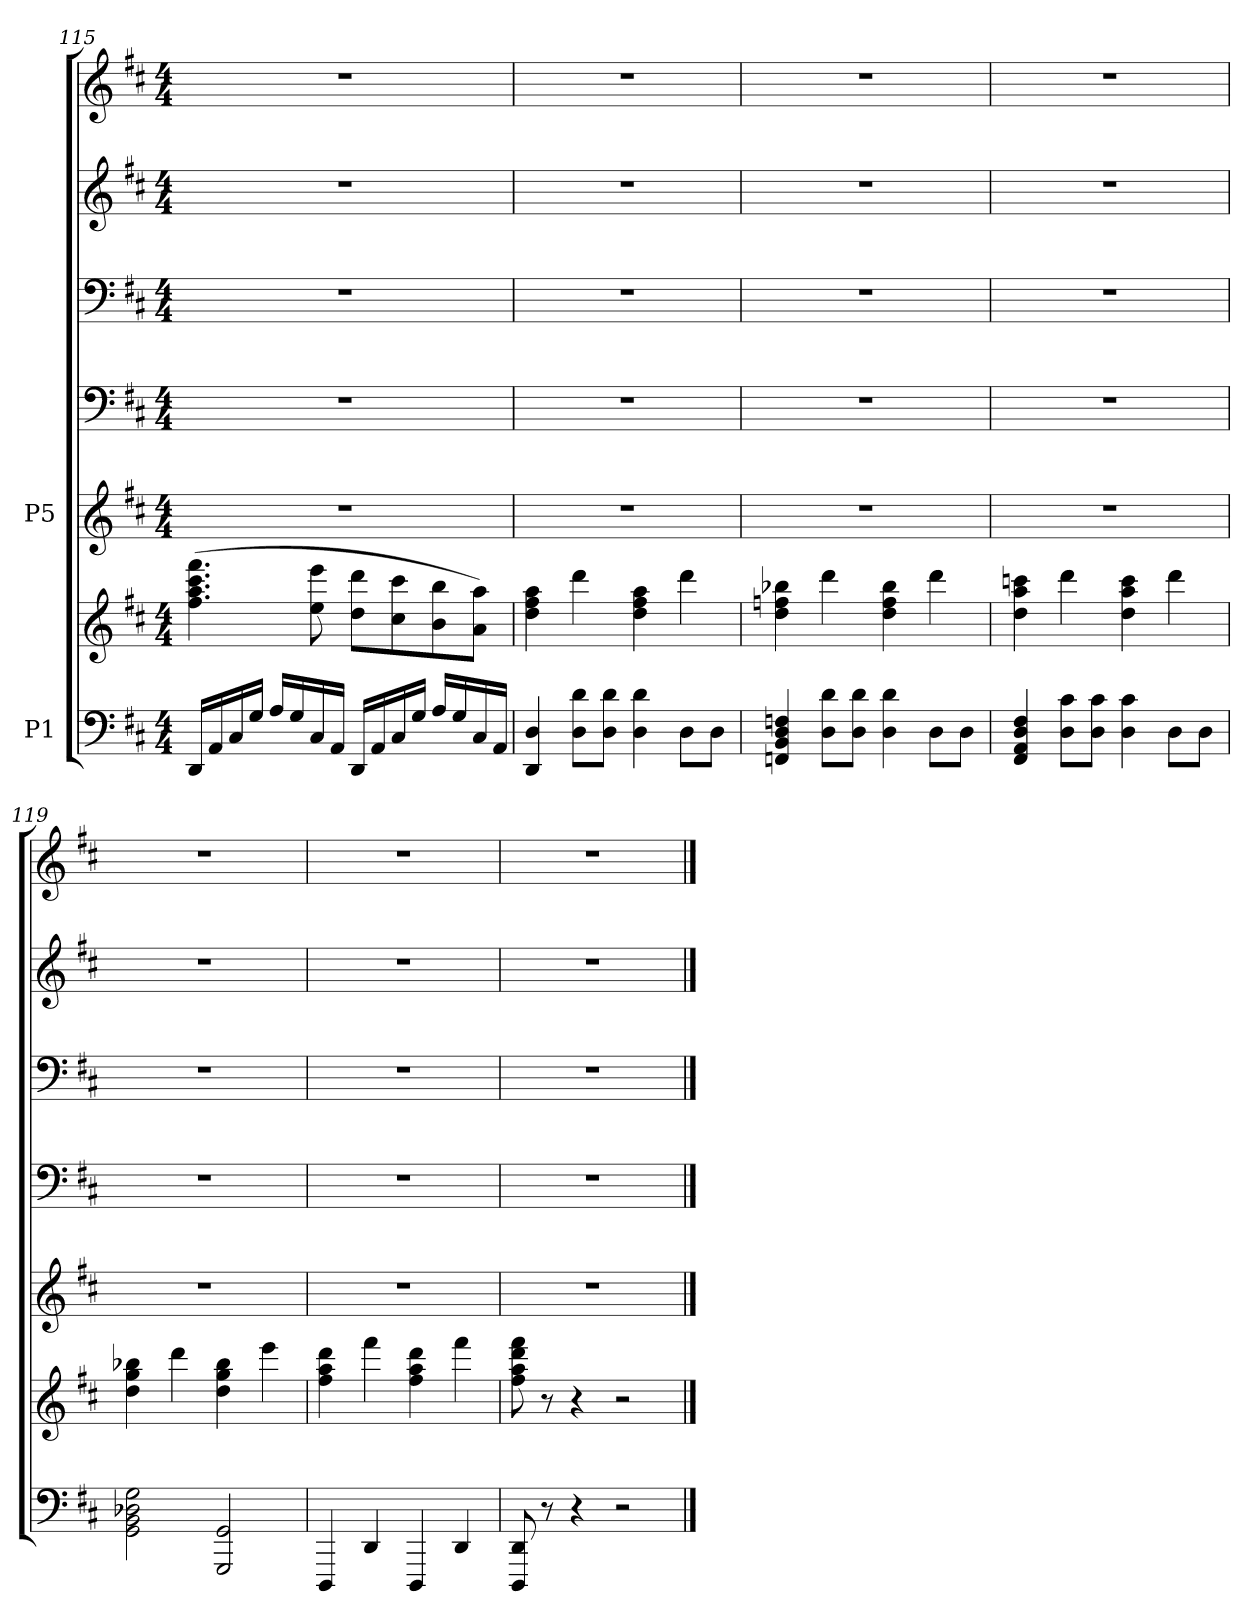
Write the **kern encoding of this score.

**kern	**kern	**kern	**kern	**kern	**kern	**kern
*part5	*part5	*part4	*part4	*part3	*part2	*part1
*staff7	*staff6	*staff5	*staff4	*staff3	*staff2	*staff1
*I"P1	*	*I"P5	*	*	*	*
*clefF4	*clefG2	*clefG2	*clefF4	*clefF4	*clefG2	*clefG2
*	*	*	*	*	*ITrd7c12	*
*k[f#c#]	*k[f#c#]	*k[f#c#]	*k[f#c#]	*k[f#c#]	*k[f#c#]	*k[f#c#]
*D:	*D:	*D:	*D:	*D:	*D:	*D:
*M4/4	*M4/4	*M4/4	*M4/4	*M4/4	*M4/4	*M4/4
=115	=115	=115	=115	=115	=115	=115
16DD/LL	(>4.ff#\ 4.aa\ 4.ccc#\ 4.fff#\	1r	1r	1r	1r	1r
16AA/	.	.	.	.	.	.
16C#/	.	.	.	.	.	.
16G/JJ	.	.	.	.	.	.
16A/LL	.	.	.	.	.	.
16G/	.	.	.	.	.	.
16C#/	8ee\ 8eee\	.	.	.	.	.
16AA/JJ	.	.	.	.	.	.
16DD/LL	8dd\ 8ddd\L	.	.	.	.	.
16AA/	.	.	.	.	.	.
16C#/	8cc#\ 8ccc#\	.	.	.	.	.
16G/JJ	.	.	.	.	.	.
16A/LL	8b\ 8bb\	.	.	.	.	.
16G/	.	.	.	.	.	.
16C#/	8a\ 8aa\J)	.	.	.	.	.
16AA/JJ	.	.	.	.	.	.
=116	=116	=116	=116	=116	=116	=116
4DD/ 4D/	4dd\ 4ff#\ 4aa\	1r	1r	1r	1r	1r
8D\ 8d\L	4ddd\	.	.	.	.	.
8D\ 8d\J	.	.	.	.	.	.
4D\ 4d\	4dd\ 4ff#\ 4aa\	.	.	.	.	.
8D\L	4ddd\	.	.	.	.	.
8D\J	.	.	.	.	.	.
!!LO:PB:g=z
=117	=117	=117	=117	=117	=117	=117
4FFn/ 4BB/ 4D/ 4Fn/	4dd\ 4ffn\ 4bb-X\	1r	1r	1r	1r	1r
8D\ 8d\L	4ddd\	.	.	.	.	.
8D\ 8d\J	.	.	.	.	.	.
4D\ 4d\	4dd\ 4ff\ 4bb-\	.	.	.	.	.
8D\L	4ddd\	.	.	.	.	.
8D\J	.	.	.	.	.	.
=118	=118	=118	=118	=118	=118	=118
4FF#/ 4AA/ 4D/ 4F#/	4dd\ 4aa\ 4cccn\	1r	1r	1r	1r	1r
8D\ 8c#\L	4ddd\	.	.	.	.	.
8D\ 8c#\J	.	.	.	.	.	.
4D\ 4c#\	4dd\ 4aa\ 4ccc\	.	.	.	.	.
8D\L	4ddd\	.	.	.	.	.
8D\J	.	.	.	.	.	.
=119	=119	=119	=119	=119	=119	=119
2GG\ 2BB\ 2D-X\ 2G\	4dd\ 4gg\ 4bb-X\	1r	1r	1r	1r	1r
.	4ddd\	.	.	.	.	.
2GGG/ 2GG/	4dd\ 4gg\ 4bb-\	.	.	.	.	.
.	4eee\	.	.	.	.	.
=120	=120	=120	=120	=120	=120	=120
4DDD/	4ff#\ 4aa\ 4ddd\	1r	1r	1r	1r	1r
4DD/	4fff#\	.	.	.	.	.
4DDD/	4ff#\ 4aa\ 4ddd\	.	.	.	.	.
4DD/	4fff#\	.	.	.	.	.
=121	=121	=121	=121	=121	=121	=121
8DDD/ 8DD/	8ff#\ 8aa\ 8ddd\ 8fff#\	1r	1r	1r	1r	1r
8r	8r	.	.	.	.	.
4r	4r	.	.	.	.	.
2r	2r	.	.	.	.	.
==	==	==	==	==	==	==
*-	*-	*-	*-	*-	*-	*-
